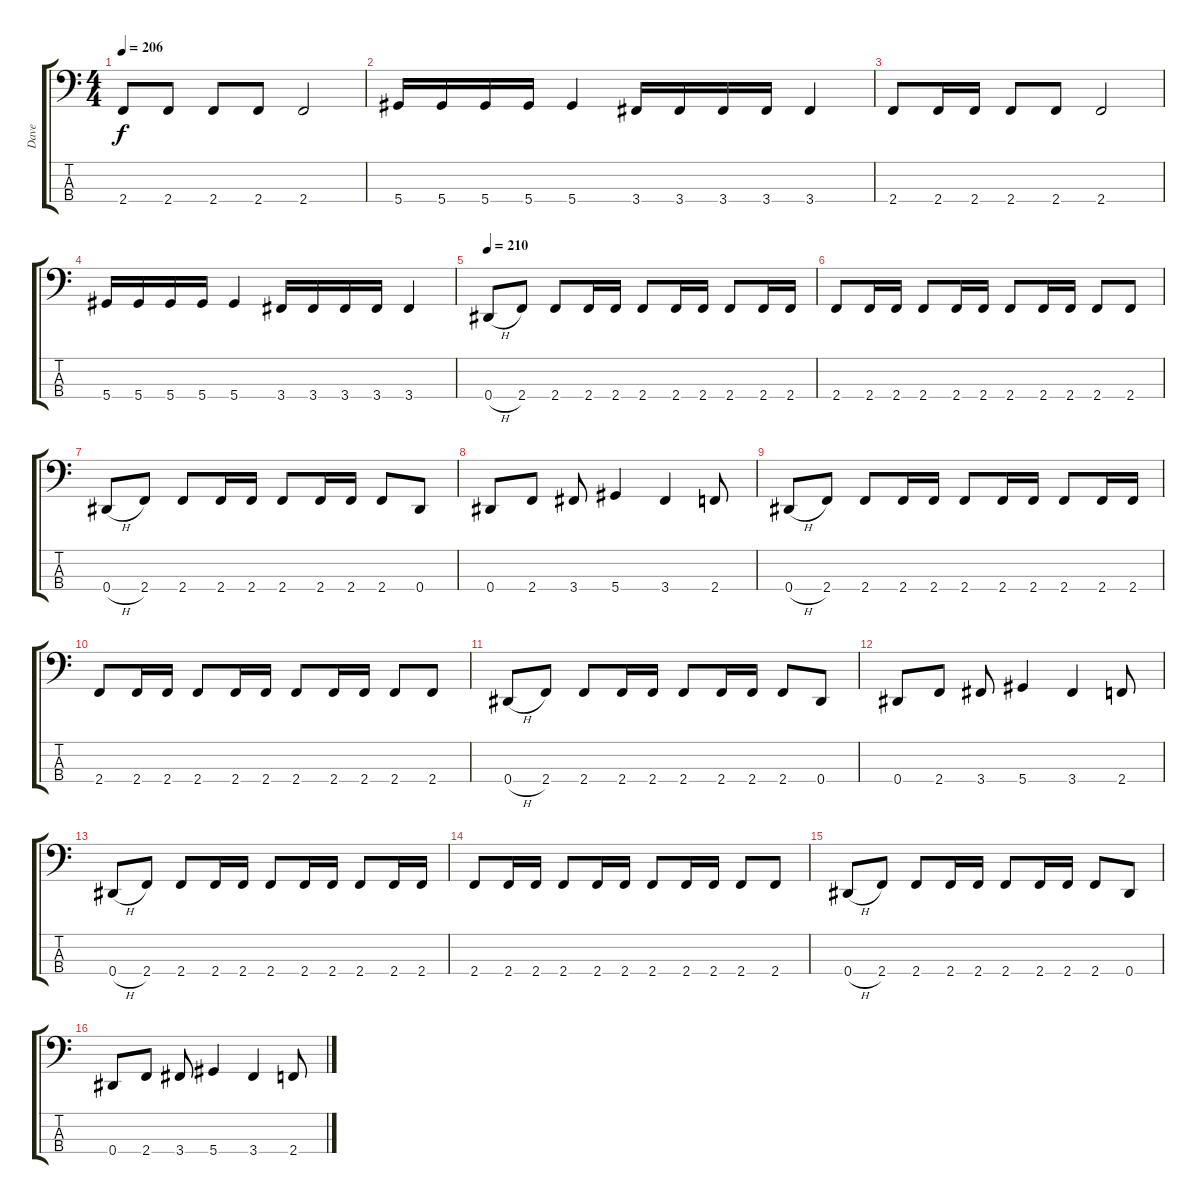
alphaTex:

\track ("Dave" "Dave") {instrument electricbasspick}
\staff {score tabs}
\tuning (Gb2 Db2 Ab1 Eb1) {hide}
\ts (4 4)
\tempo 206
\clef f4
\ks c
2.4.8{dy f} 2.4.8 2.4.8 2.4.8 2.4.2 |
5.4.16 5.4.16 5.4.16 5.4.16 5.4.4 3.4.16 3.4.16 3.4.16 3.4.16 3.4.4 |
2.4.8 2.4.16 2.4.16 2.4.8 2.4.8 2.4.2 |
5.4.16 5.4.16 5.4.16 5.4.16 5.4.4 3.4.16 3.4.16 3.4.16 3.4.16 3.4.4 |
\tempo 210
0.4{h}.8 2.4.8 2.4.8 2.4.16 2.4.16 2.4.8 2.4.16 2.4.16 2.4.8 2.4.16 2.4.16 |
2.4.8 2.4.16 2.4.16 2.4.8 2.4.16 2.4.16 2.4.8 2.4.16 2.4.16 2.4.8 2.4.8 |
0.4{h}.8 2.4.8 2.4.8 2.4.16 2.4.16 2.4.8 2.4.16 2.4.16 2.4.8 0.4.8 |
0.4.8 2.4.8 3.4.8 5.4.4 3.4.4 2.4.8 |
0.4{h}.8 2.4.8 2.4.8 2.4.16 2.4.16 2.4.8 2.4.16 2.4.16 2.4.8 2.4.16 2.4.16 |
2.4.8 2.4.16 2.4.16 2.4.8 2.4.16 2.4.16 2.4.8 2.4.16 2.4.16 2.4.8 2.4.8 |
0.4{h}.8 2.4.8 2.4.8 2.4.16 2.4.16 2.4.8 2.4.16 2.4.16 2.4.8 0.4.8 |
0.4.8 2.4.8 3.4.8 5.4.4 3.4.4 2.4.8 |
0.4{h}.8 2.4.8 2.4.8 2.4.16 2.4.16 2.4.8 2.4.16 2.4.16 2.4.8 2.4.16 2.4.16 |
2.4.8 2.4.16 2.4.16 2.4.8 2.4.16 2.4.16 2.4.8 2.4.16 2.4.16 2.4.8 2.4.8 |
0.4{h}.8 2.4.8 2.4.8 2.4.16 2.4.16 2.4.8 2.4.16 2.4.16 2.4.8 0.4.8 |
0.4.8 2.4.8 3.4.8 5.4.4 3.4.4 2.4.8
